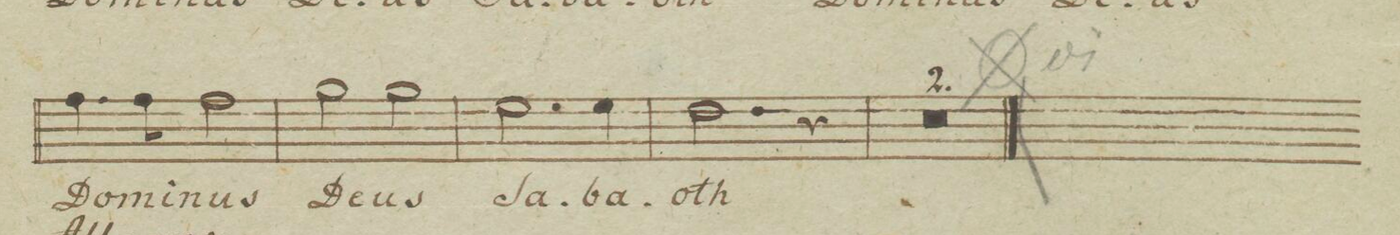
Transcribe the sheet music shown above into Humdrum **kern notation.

**kern	**text	**dynam
*I"Basso.	*	*
*clefF4	*	*
*k[b-e-]	*	*
*met(c)	*	*
*M4/4	*	*
4.A\	Do-	.
8A\	-mi-	.
2A\	-nus	.
=15	=15	=15
2B-\	De-	.
2B-\	-us	.
=16	=16	=16
2.G\	Sa-	.
4G\	-ba-	.
=17	=17	=17
2.F\	-oth	.
4r	.	.
=18	=18	=18
0r	.	.
=19	=19	=19
==20	==20	==20
*M6/8	*	*
*k[b-e-]	*	*
*-	*-	*-
